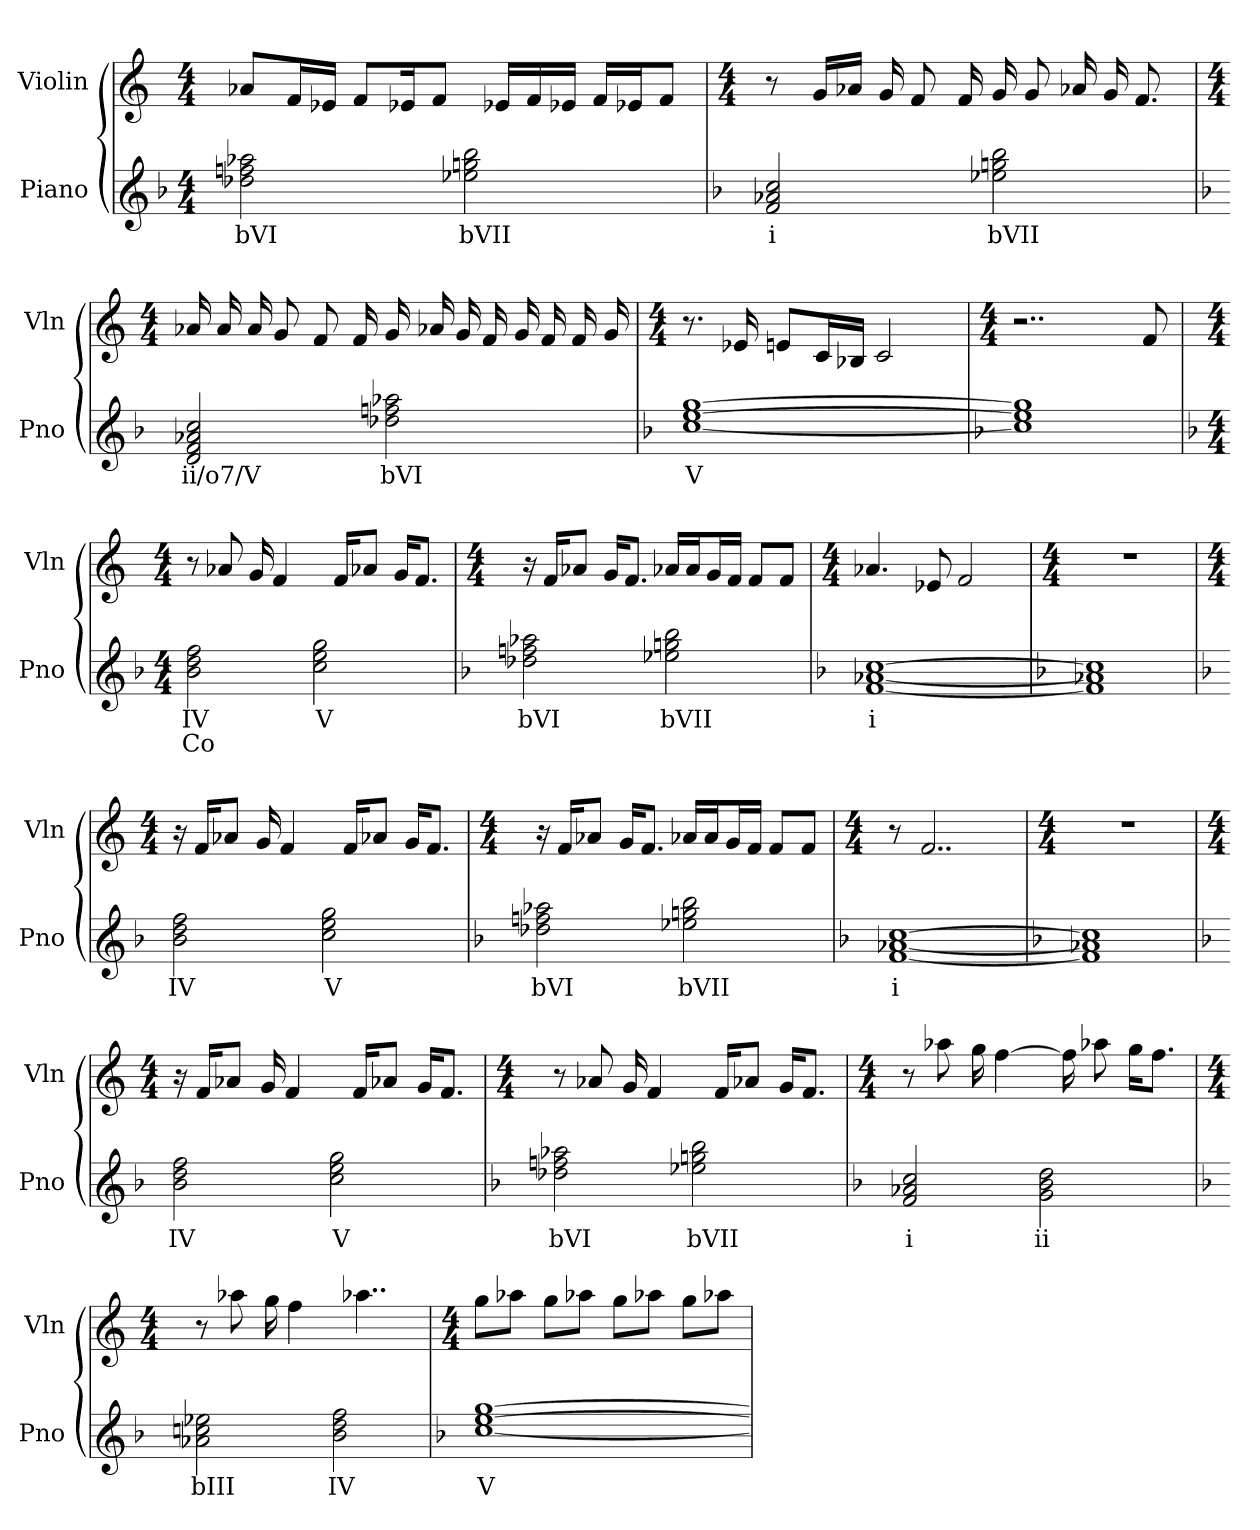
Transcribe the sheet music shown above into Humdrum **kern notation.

**kern	**text	**text	**kern
*part2	*part2	*part2	*part1
*staff2	*staff2	*staff2	*staff1
*I"Piano	*	*	*I"Violin
*I'Pno	*	*	*I'Vln
*k[b-]	*	*	*
*F:	*	*	*
*M4/4	*	*	*M4/4
=	=	=	=
2dd-X 2ffn 2aa-X	bVI	.	8a-XL
.	.	.	16fL
.	.	.	16e-XJJ
.	.	.	8fL
.	.	.	16e-XK
.	.	.	8fJ
2ee-X 2ggn 2bb-	bVII	.	.
.	.	.	16e-XLL
.	.	.	16f
.	.	.	16e-XJJ
.	.	.	16fLL
.	.	.	16e-XJ
.	.	.	8fJ
=	=	=	=
*k[b-]	*	*	*
*F:	*	*	*
*	*	*	*M4/4
2f 2a-X 2cc	i	.	8r
.	.	.	16gLL
.	.	.	16a-XJJ
.	.	.	16gLL
.	.	.	8f
.	.	.	16fJk
2ee-X 2ggn 2bb-	bVII	.	16gLL
.	.	.	8g
.	.	.	16a-XJk
.	.	.	16gLL
.	.	.	8.fJ
=	=	=	=
*k[b-]	*	*	*
*F:	*	*	*
*	*	*	*M4/4
2d 2f 2a-X 2cc	ii/o7/V	.	16a-XLL
.	.	.	16a-J
.	.	.	16a-L
.	.	.	8gJ
.	.	.	8fL
.	.	.	16fJk
2dd-X 2ffn 2aa-X	bVI	.	16gLL
.	.	.	16a-XJ
.	.	.	16gL
.	.	.	16fJJ
.	.	.	16gLL
.	.	.	16fJ
.	.	.	16fL
.	.	.	16gJJ
=	=	=	=
*k[b-]	*	*	*
*F:	*	*	*
*	*	*	*M4/4
[1cc [1ee [1gg	V	.	8.r
.	.	.	16e-X
.	.	.	8enL
.	.	.	16cL
.	.	.	16B-XJJ
.	.	.	2c
=	=	=	=
*k[b-]	*	*	*
*F:	*	*	*
*	*	*	*M4/4
1cc] 1ee] 1gg]	.	.	2..r
.	.	.	8f
=	=	=	=
*k[b-]	*	*	*
*F:	*	*	*
*M4/4	*	*	*M4/4
2b- 2dd 2ff	IV	Co	8r
.	.	.	8a-X
.	.	.	16g
.	.	.	4f
2cc 2ee 2gg	V	.	.
.	.	.	16fKL
.	.	.	8a-XJ
.	.	.	16gKL
.	.	.	8.fJ
=	=	=	=
*k[b-]	*	*	*
*F:	*	*	*
*	*	*	*M4/4
2dd-X 2ffn 2aa-X	bVI	.	16r
.	.	.	16fKL
.	.	.	8a-XJ
.	.	.	16gKL
.	.	.	8.fJ
2ee-X 2ggn 2bb-	bVII	.	16a-XLL
.	.	.	16a-J
.	.	.	16gL
.	.	.	16fJJ
.	.	.	8fL
.	.	.	8fJ
=	=	=	=
*k[b-]	*	*	*
*F:	*	*	*
*	*	*	*M4/4
[1f [1a-X [1cc	i	.	4.a-X
.	.	.	8e-X
.	.	.	2f
=	=	=	=
*k[b-]	*	*	*
*F:	*	*	*
*	*	*	*M4/4
1f] 1a-X] 1cc]	.	.	1r
=	=	=	=
*k[b-]	*	*	*
*F:	*	*	*
*	*	*	*M4/4
2b- 2dd 2ff	IV	.	16r
.	.	.	16fKL
.	.	.	8a-XJ
.	.	.	16g
.	.	.	4f
2cc 2ee 2gg	V	.	.
.	.	.	16fKL
.	.	.	8a-XJ
.	.	.	16gKL
.	.	.	8.fJ
=	=	=	=
*k[b-]	*	*	*
*F:	*	*	*
*	*	*	*M4/4
2dd-X 2ffn 2aa-X	bVI	.	16r
.	.	.	16fKL
.	.	.	8a-XJ
.	.	.	16gKL
.	.	.	8.fJ
2ee-X 2ggn 2bb-	bVII	.	16a-XLL
.	.	.	16a-J
.	.	.	16gL
.	.	.	16fJJ
.	.	.	8fL
.	.	.	8fJ
=	=	=	=
*k[b-]	*	*	*
*F:	*	*	*
*	*	*	*M4/4
[1f [1a-X [1cc	i	.	8r
.	.	.	2..f
=	=	=	=
*k[b-]	*	*	*
*F:	*	*	*
*	*	*	*M4/4
1f] 1a-X] 1cc]	.	.	1r
=	=	=	=
*k[b-]	*	*	*
*F:	*	*	*
*	*	*	*M4/4
2b- 2dd 2ff	IV	.	16r
.	.	.	16fKL
.	.	.	8a-XJ
.	.	.	16g
.	.	.	4f
2cc 2ee 2gg	V	.	.
.	.	.	16fKL
.	.	.	8a-XJ
.	.	.	16gKL
.	.	.	8.fJ
=	=	=	=
*k[b-]	*	*	*
*F:	*	*	*
*	*	*	*M4/4
2dd-X 2ffn 2aa-X	bVI	.	8r
.	.	.	8a-X
.	.	.	16g
.	.	.	4f
2ee-X 2ggn 2bb-	bVII	.	.
.	.	.	16fKL
.	.	.	8a-XJ
.	.	.	16gKL
.	.	.	8.fJ
=	=	=	=
*k[b-]	*	*	*
*F:	*	*	*
*	*	*	*M4/4
2f 2a-X 2cc	i	.	8r
.	.	.	8aa-X
.	.	.	16gg
.	.	.	[4ff
2g 2b- 2dd	ii	.	.
.	.	.	16ff]
.	.	.	8aa-X
.	.	.	16ggKL
.	.	.	8.ffJ
=	=	=	=
*k[b-]	*	*	*
*F:	*	*	*
*	*	*	*M4/4
2a-X 2ccn 2ee-X	bIII	.	8r
.	.	.	8aa-X
.	.	.	16gg
.	.	.	4ff
2b- 2dd 2ff	IV	.	.
.	.	.	4..aa-X
=	=	=	=
*k[b-]	*	*	*
*F:	*	*	*
*	*	*	*M4/4
[1cc [1ee [1gg	V	.	8ggL
.	.	.	8aa-XJ
.	.	.	8ggL
.	.	.	8aa-XJ
.	.	.	8ggL
.	.	.	8aa-XJ
.	.	.	8ggL
.	.	.	8aa-XJ
=	=	=	=
*-	*-	*-	*-
